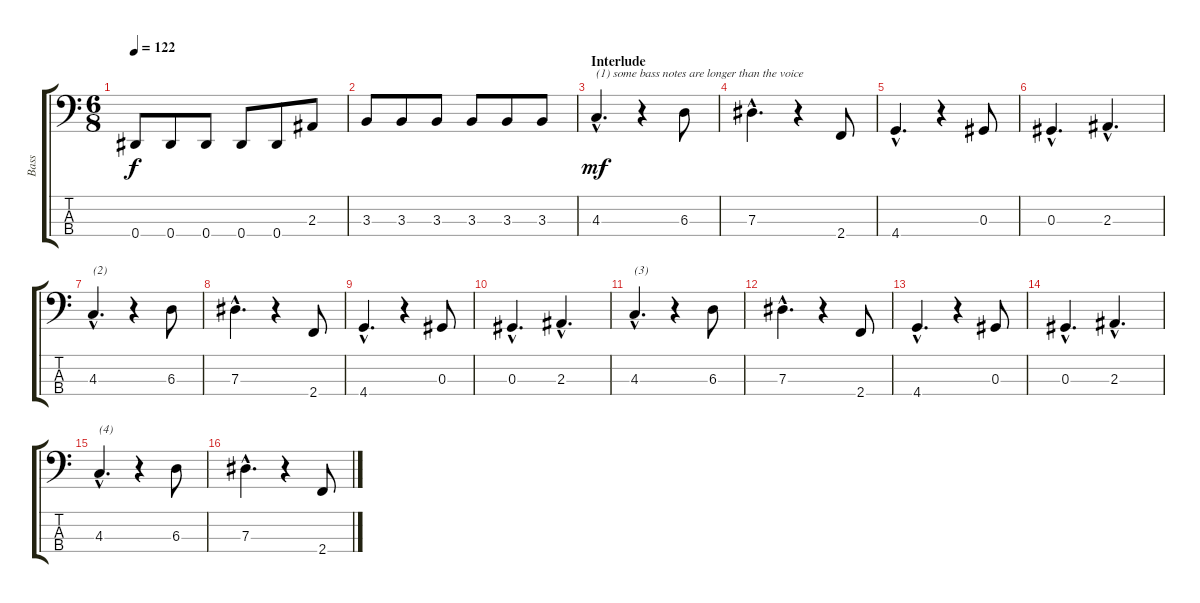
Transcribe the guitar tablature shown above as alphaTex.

\track ("Bass" "Bass") {instrument electricbasspick}
\staff {score tabs}
\tuning (Gb2 Db2 Ab1 Eb1) {hide}
\ts (6 8)
\tempo 122
\clef f4
\ks c
0.4.8{dy f} 0.4.8 0.4.8 0.4.8 0.4.8 2.3.8 |
3.3.8 3.3.8 3.3.8 3.3.8 3.3.8 3.3.8 |
\section ("" "Interlude")
4.3{hac}.4{d txt "(1) some bass notes are longer than the voice" dy mf} r.4 6.3.8 |
7.3{hac}.4{d} r.4 2.4.8 |
4.4{hac}.4{d} r.4 0.3.8 |
0.3{hac}.4{d} 2.3{hac}.4{d} |
4.3{hac}.4{d txt "(2)"} r.4 6.3.8 |
7.3{hac}.4{d} r.4 2.4.8 |
4.4{hac}.4{d} r.4 0.3.8 |
0.3{hac}.4{d} 2.3{hac}.4{d} |
4.3{hac}.4{d txt "(3)"} r.4 6.3.8 |
7.3{hac}.4{d} r.4 2.4.8 |
4.4{hac}.4{d} r.4 0.3.8 |
0.3{hac}.4{d} 2.3{hac}.4{d} |
4.3{hac}.4{d txt "(4)"} r.4 6.3.8 |
7.3{hac}.4{d} r.4 2.4.8
